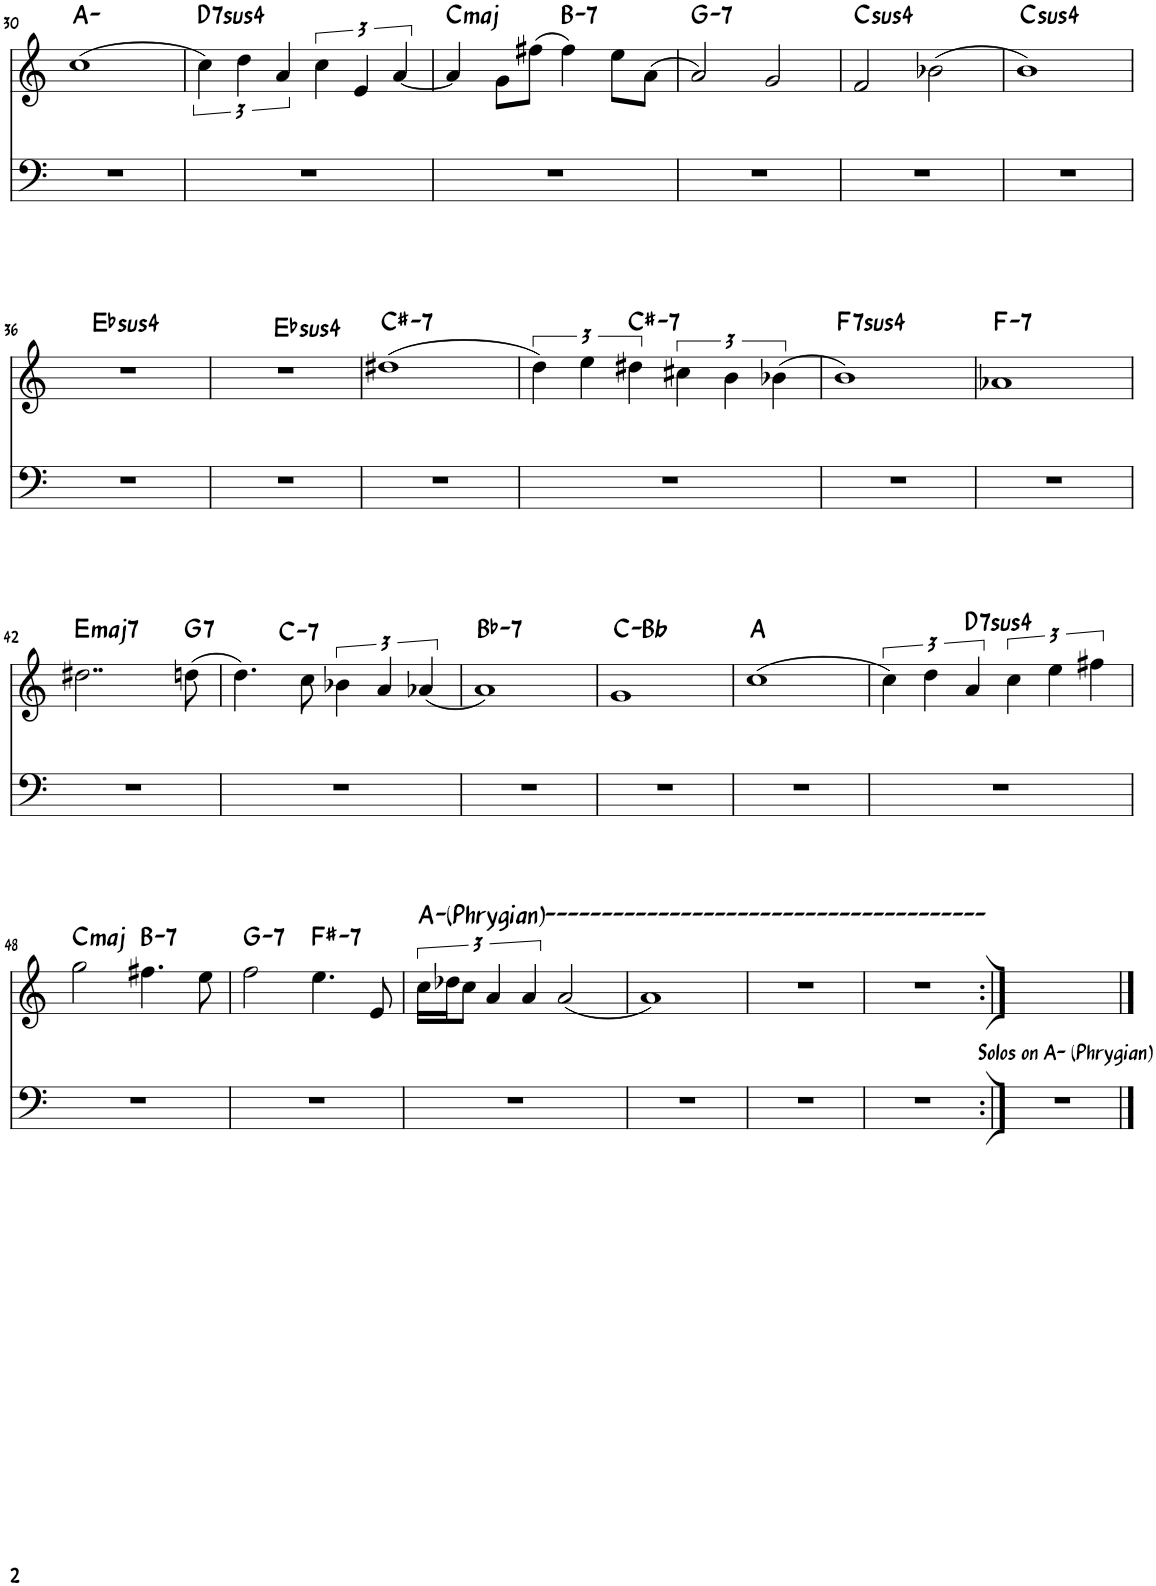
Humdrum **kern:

**kern	**kern	**harte
*part2	*part1	*part1
*staff2	*staff1	*
*I"Clarinette Basse	*I"Clarinette Basse	*
!!LO:PB:g=z
*clefF4	*clefG2	*
*Trd8c14	*Trd8c14	*
*k[]	*k[]	*
*M4/4	*M4/4	*
=30	=30	=30
1r	(1cc	A:min
=31	=31	=31
!	!	!LO:H:kt=74
1r	6cc\)	D:sus4(7)
.	6dd\	.
.	6a/	.
.	6cc\	.
.	6e/	.
.	[6a/	.
=32	=32	=32
!	!	!LO:H:kt=maj
1r	4a/]	C:maj
.	8g\L	.
.	(8ff#X\J	.
!	!	!LO:H:kt=7
.	4ff#\)	B:min7
.	8ee\L	.
.	(8a\J	.
=33	=33	=33
!	!	!LO:H:kt=7
1r	2a/)	G:min7
.	2g/	.
=34	=34	=34
!	!	!LO:H:kt=4
1r	2f/	C:sus4
.	(2b-X\	.
=35	=35	=35
!	!	!LO:H:kt=4
1r	1b)	C:sus4
!!LO:LB:g=z
=36	=36	=36
!	!	!LO:H:kt=4
1r	1r	Eb:sus4
=37	=37	=37
!	!	!LO:H:kt=4
1r	1r	Eb:sus4
=38	=38	=38
!	!	!LO:H:kt=7
1r	(1dd#X	C#:min7
=39	=39	=39
1r	6dd\)	.
.	6ee\	.
!	!	!LO:H:kt=7
.	6dd#X\	C#:min7
.	6cc#X\	.
.	6b\	.
.	(6b-X\	.
=40	=40	=40
!	!	!LO:H:kt=74
1r	1b)	F:sus4(7)
=41	=41	=41
!	!	!LO:H:kt=7
1r	1a-X	F:min7
!!LO:LB:g=z
=42	=42	=42
!	!	!LO:H:kt=maj7
1r	2..dd#X\	E:maj7
!	!	!LO:H:kt=7
.	(8ddn\	G:7
=43	=43	=43
!	!	!LO:H:kt=7
1r	4.dd\)	C:min7
.	8cc\	.
.	6b-X\	.
.	6a/	.
.	(6a-X/	.
=44	=44	=44
!	!	!LO:H:kt=7
1r	1a)	Bb:min7
=45	=45	=45
1r	1g	C:min
=46	=46	=46
1r	(1cc	A:maj
=47	=47	=47
1r	6cc\)	.
.	6dd\	.
!	!	!LO:H:kt=74
.	6a/	D:sus4(7)
.	6cc\	.
.	6ee\	.
.	6ff#X\	.
!!LO:LB:g=z
=48	=48	=48
!	!	!LO:H:kt=maj
1r	2gg\	C:maj
!	!	!LO:H:kt=7
.	4.ff#X\	B:min7
.	8ee\	.
=49	=49	=49
!	!	!LO:H:kt=7
1r	2ff\	G:min7
!	!	!LO:H:kt=7
.	4.ee\	F#:min7
.	8e/	.
=50	=50	=50
1r	24cc\LL	A:min
.	24dd-X\J	.
.	12cc\J	.
.	6a/	.
.	6a/	.
.	(2a/	.
=51	=51	=51
1r	1a)	.
=52	=52	=52
1r	1r	.
=53	=53	=53
1r	1r	.
=54:|!	=54:|!	=54:|!
!	!LO:TX:b:t=Solos on A- (Phrygian)	!
1r	1ryy	.
==	==	==
*-	*-	*-
